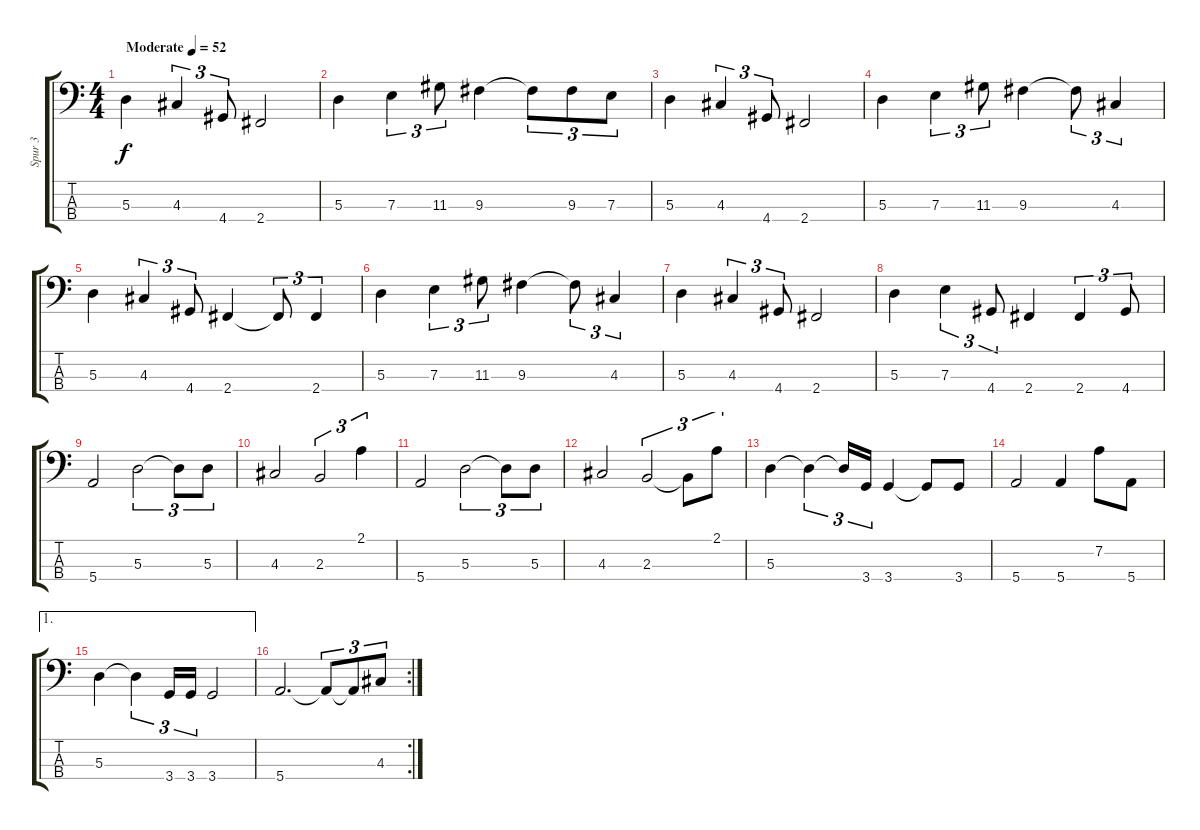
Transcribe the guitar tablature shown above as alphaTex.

\track ("Spur 3" "Spur 3") {instrument fretlessbass}
\staff {score tabs}
\tuning (G2 D2 A1 E1) {hide}
\ts (4 4)
\tempo (52 "Moderate")
\clef f4
\ks c
5.3.4{dy f instrument fretlessbass} 4.3.4{tu (3 2)} 4.4.8{tu (3 2)} 2.4.2 |
5.3.4 7.3.4{tu (3 2)} 11.3.8{tu (3 2)} 9.3.4 9.3{t}.8{tu (3 2)} 9.3.8{tu (3 2)} 7.3.8{tu (3 2)} |
5.3.4 4.3.4{tu (3 2)} 4.4.8{tu (3 2)} 2.4.2 |
5.3.4 7.3.4{tu (3 2)} 11.3.8{tu (3 2)} 9.3.4 9.3{t}.8{tu (3 2)} 4.3.4{tu (3 2)} |
5.3.4 4.3.4{tu (3 2)} 4.4.8{tu (3 2)} 2.4.4 2.4{t}.8{tu (3 2)} 2.4.4{tu (3 2)} |
5.3.4 7.3.4{tu (3 2)} 11.3.8{tu (3 2)} 9.3.4 9.3{t}.8{tu (3 2)} 4.3.4{tu (3 2)} |
5.3.4 4.3.4{tu (3 2)} 4.4.8{tu (3 2)} 2.4.2 |
5.3.4 7.3.4{tu (3 2)} 4.4.8{tu (3 2)} 2.4.4 2.4.4{tu (3 2)} 4.4.8{tu (3 2)} |
5.4.2 5.3.2{tu (3 2)} 5.3{t}.8{tu (3 2)} 5.3.8{tu (3 2)} |
4.3.2 2.3.2{tu (3 2)} 2.1.4{tu (3 2)} |
5.4.2 5.3.2{tu (3 2)} 5.3{t}.8{tu (3 2)} 5.3.8{tu (3 2)} |
4.3.2 2.3.2{tu (3 2)} 2.3{t}.8{tu (3 2)} 2.1.8{tu (3 2)} |
5.3.4 5.3{t}.4{tu (3 2)} 5.3{t}.16{tu (3 2)} 3.4.16{tu (3 2)} 3.4.4 3.4{t}.8 3.4.8 |
5.4.2 5.4.4 7.2.8 5.4.8 |
\ae 1
5.3.4 5.3{t}.4{tu (3 2)} 3.4.16{tu (3 2)} 3.4.16{tu (3 2)} 3.4.2 |
\rc 2
5.4.2{d} 5.4{t}.8{tu (3 2)} 5.4{t}.8{tu (3 2)} 4.3.8{tu (3 2)}
